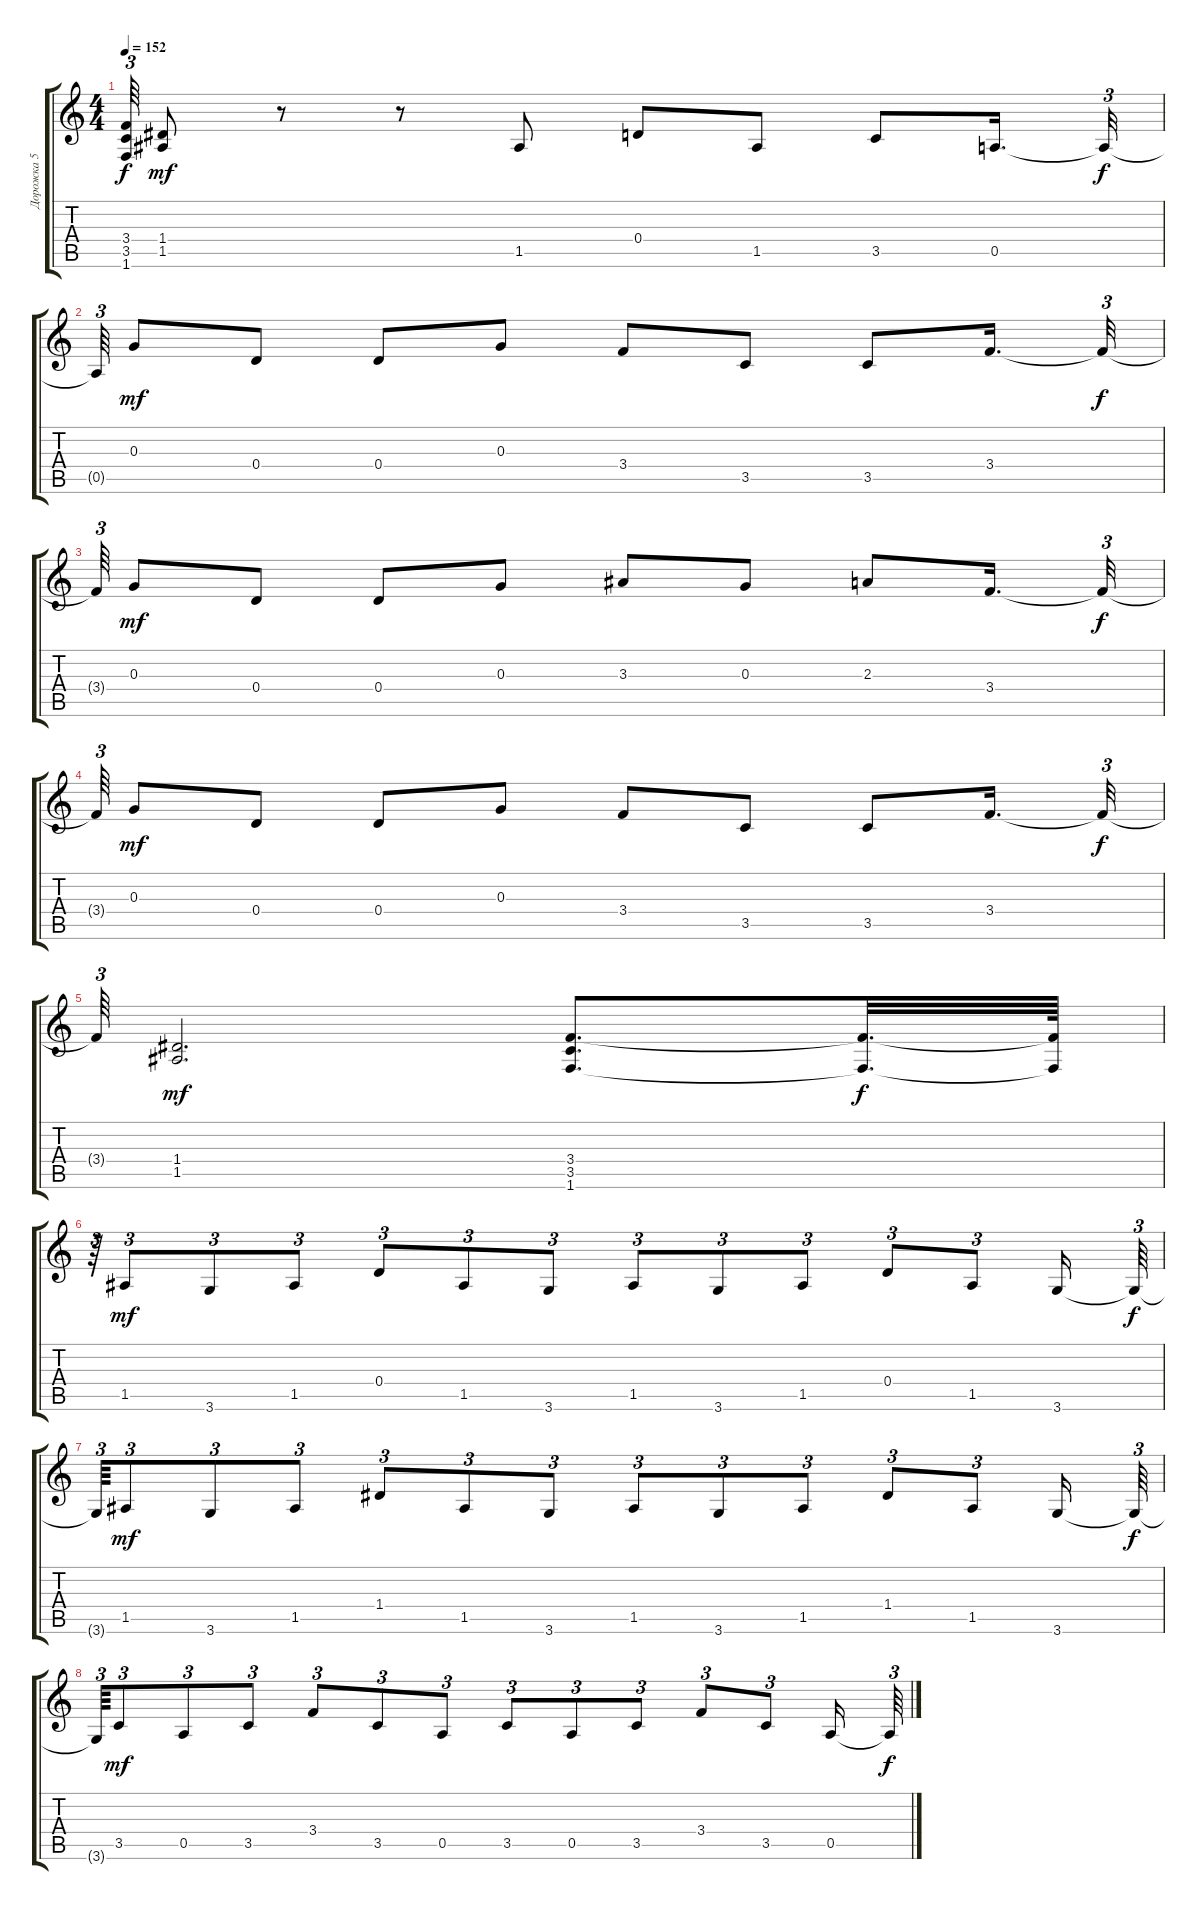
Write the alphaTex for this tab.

\track ("Дорожка 5" "Дорожка 5") {instrument distortionguitar}
\staff {score tabs}
\tuning (E4 B3 G3 D3 A2 E2) {hide}
\ts (4 4)
\tempo 152
\clef g2
\ks c
(3.4{t} 3.5{t} 1.6{t}).64{tu (3 2) dy f} (1.4 1.5).8{dy mf} r.8 r.8 1.5.8 0.4.8 1.5.8 3.5.8 0.5.16{d} 0.5{t}.32{tu (3 2) dy f} |
0.5{t}.64{tu (3 2)} 0.3.8{dy mf} 0.4.8 0.4.8 0.3.8 3.4.8 3.5.8 3.5.8 3.4.16{d} 3.4{t}.32{tu (3 2) dy f} |
3.4{t}.64{tu (3 2)} 0.3.8{dy mf} 0.4.8 0.4.8 0.3.8 3.3.8 0.3.8 2.3.8 3.4.16{d} 3.4{t}.32{tu (3 2) dy f} |
3.4{t}.64{tu (3 2)} 0.3.8{dy mf} 0.4.8 0.4.8 0.3.8 3.4.8 3.5.8 3.5.8 3.4.16{d} 3.4{t}.32{tu (3 2) dy f} |
3.4{t}.64{tu (3 2)} (1.4 1.5).2{d dy mf} (3.4 3.5 1.6).8{d} (3.4{t} 1.6{t}).32{d dy f} (3.4{t} 1.6{t}).64 |
r.64{tu (3 2)} 1.5.8{tu (3 2) dy mf} 3.6.8{tu (3 2)} 1.5.8{tu (3 2)} 0.4.8{tu (3 2)} 1.5.8{tu (3 2)} 3.6.8{tu (3 2)} 1.5.8{tu (3 2)} 3.6.8{tu (3 2)} 1.5.8{tu (3 2)} 0.4.8{tu (3 2)} 1.5.8{tu (3 2)} 3.6.16 3.6{t}.64{tu (3 2) dy f} |
3.6{t}.64{tu (3 2)} 1.5.8{tu (3 2) dy mf} 3.6.8{tu (3 2)} 1.5.8{tu (3 2)} 1.4.8{tu (3 2)} 1.5.8{tu (3 2)} 3.6.8{tu (3 2)} 1.5.8{tu (3 2)} 3.6.8{tu (3 2)} 1.5.8{tu (3 2)} 1.4.8{tu (3 2)} 1.5.8{tu (3 2)} 3.6.16 3.6{t}.64{tu (3 2) dy f} |
3.6{t}.64{tu (3 2)} 3.5.8{tu (3 2) dy mf} 0.5.8{tu (3 2)} 3.5.8{tu (3 2)} 3.4.8{tu (3 2)} 3.5.8{tu (3 2)} 0.5.8{tu (3 2)} 3.5.8{tu (3 2)} 0.5.8{tu (3 2)} 3.5.8{tu (3 2)} 3.4.8{tu (3 2)} 3.5.8{tu (3 2)} 0.5.16 0.5{t}.64{tu (3 2) dy f}
